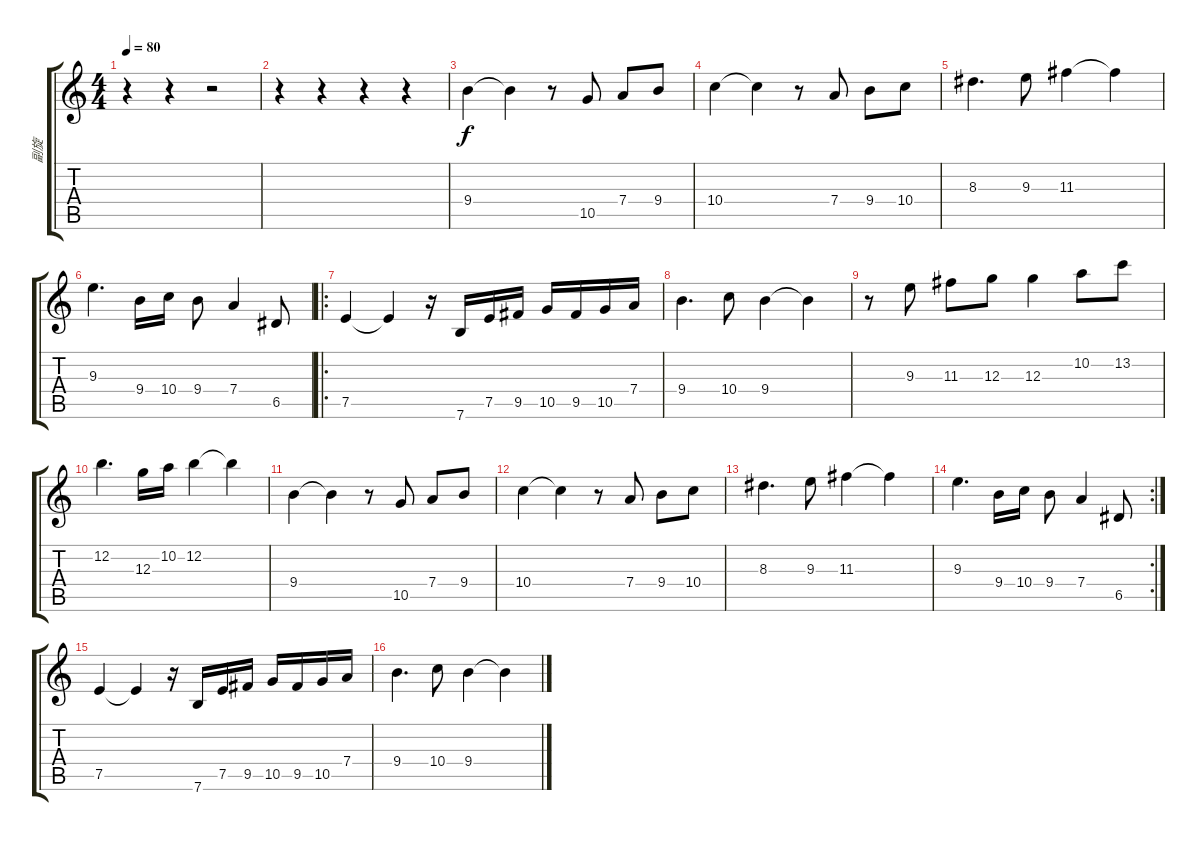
\track ("副旋" "副旋") {instrument electricguitarjazz}
\staff {score tabs}
\tuning (E4 B3 G3 D3 A2 E2) {hide}
\ts (4 4)
\tempo 80
\clef g2
\ks c
r.4{dy f instrument electricguitarjazz} r.4 r.2 |
r.4 r.4 r.4 r.4 |
9.4.4 9.4{t}.4 r.8 10.5.8 7.4.8 9.4.8 |
10.4.4 10.4{t}.4 r.8 7.4.8 9.4.8 10.4.8 |
8.3.4{d} 9.3.8 11.3.4 11.3{t}.4 |
9.3.4{d} 9.4.16 10.4.16 9.4.8 7.4.4 6.5.8 |
\ro
7.5.4 7.5{t}.4 r.16 7.6.16 7.5.16 9.5.16 10.5.16 9.5.16 10.5.16 7.4.16 |
9.4.4{d} 10.4.8 9.4.4 9.4{t}.4 |
r.8 9.3.8 11.3.8 12.3.8 12.3.4 10.2.8 13.2.8 |
12.2.4{d} 12.3.16 10.2.16 12.2.4 12.2{t}.4 |
9.4.4 9.4{t}.4 r.8 10.5.8 7.4.8 9.4.8 |
10.4.4 10.4{t}.4 r.8 7.4.8 9.4.8 10.4.8 |
8.3.4{d} 9.3.8 11.3.4 11.3{t}.4 |
\rc 2
9.3.4{d} 9.4.16 10.4.16 9.4.8 7.4.4 6.5.8 |
7.5.4 7.5{t}.4 r.16 7.6.16 7.5.16 9.5.16 10.5.16 9.5.16 10.5.16 7.4.16 |
9.4.4{d} 10.4.8 9.4.4 9.4{t}.4
